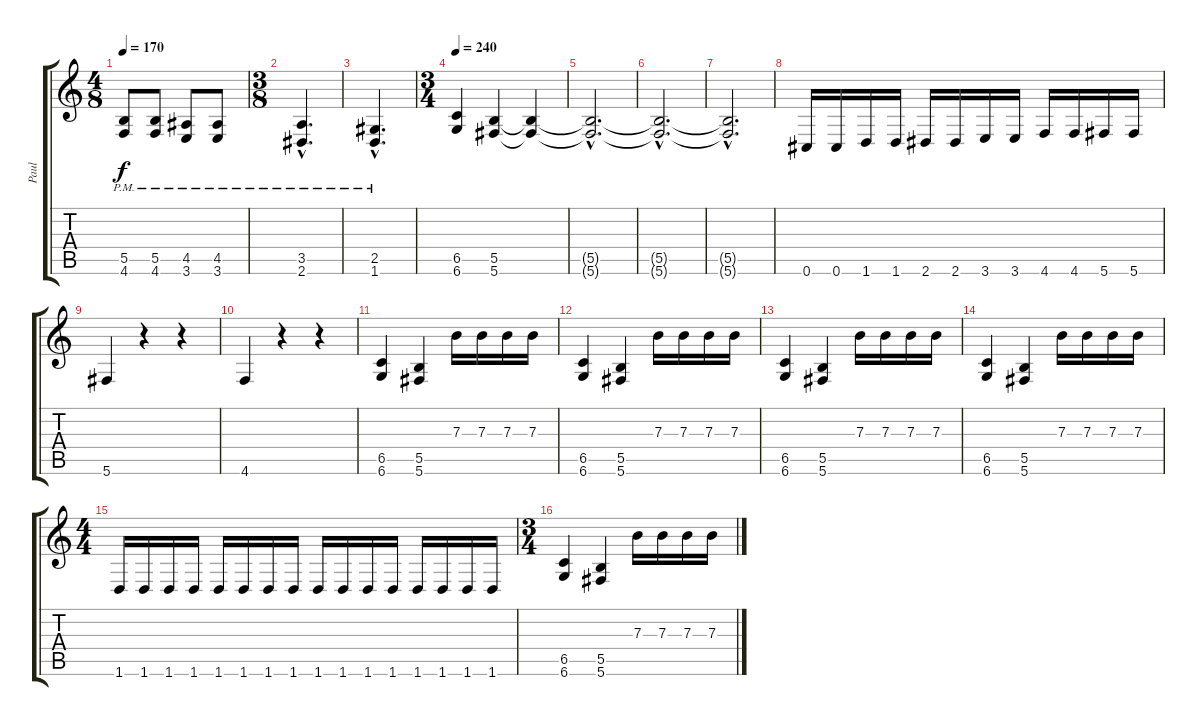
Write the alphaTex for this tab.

\track ("Paul" "Paul") {instrument distortionguitar}
\staff {score tabs}
\tuning (Db4 Ab3 E3 B2 Gb2 Db2) {hide}
\ts (4 8)
\tempo 170
\clef g2
\ks c
(5.5{pm} 4.6{pm}).8{dy f} (5.5{pm} 4.6{pm}).8 (4.5{pm} 3.6{pm}).8 (4.5{pm} 3.6{pm}).8 |
\ts (3 8)
(3.5{hac pm} 2.6{hac pm}).4{d} |
(2.5{hac pm} 1.6{hac pm}).4{d} |
\ts (3 4)
\tempo 240
(6.5 6.6).4 (5.5 5.6).4 (5.5{t} 5.6{t}).4 |
(5.5{hac t} 5.6{hac t}).2{d} |
(5.5{hac t} 5.6{hac t}).2{d} |
(5.5{hac t} 5.6{hac t}).2{d} |
0.6.16 0.6.16 1.6.16 1.6.16 2.6.16 2.6.16 3.6.16 3.6.16 4.6.16 4.6.16 5.6.16 5.6.16 |
5.6.4 r.4 r.4 |
4.6.4 r.4 r.4 |
(6.5 6.6).4 (5.5 5.6).4 7.3.16 7.3.16 7.3.16 7.3.16 |
(6.5 6.6).4 (5.5 5.6).4 7.3.16 7.3.16 7.3.16 7.3.16 |
(6.5 6.6).4 (5.5 5.6).4 7.3.16 7.3.16 7.3.16 7.3.16 |
(6.5 6.6).4 (5.5 5.6).4 7.3.16 7.3.16 7.3.16 7.3.16 |
\ts (4 4)
1.6.16 1.6.16 1.6.16 1.6.16 1.6.16 1.6.16 1.6.16 1.6.16 1.6.16 1.6.16 1.6.16 1.6.16 1.6.16 1.6.16 1.6.16 1.6.16 |
\ts (3 4)
(6.5 6.6).4 (5.5 5.6).4 7.3.16 7.3.16 7.3.16 7.3.16
